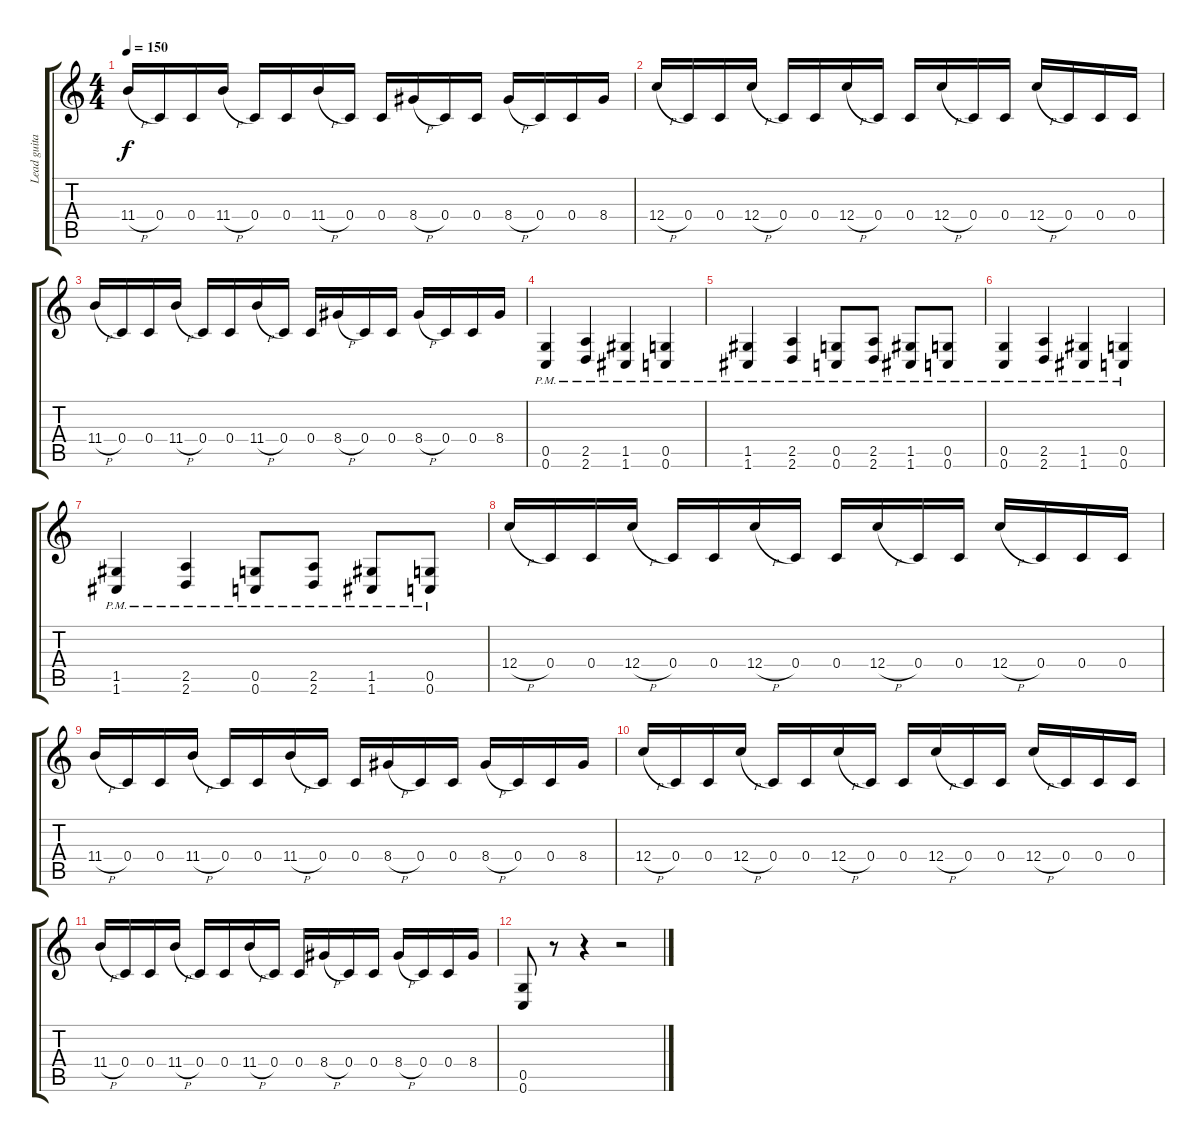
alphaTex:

\track ("Lead guitar" "Lead guita") {instrument distortionguitar}
\staff {score tabs}
\tuning (D4 A3 F3 C3 G2 C2) {hide}
\ts (4 4)
\tempo 150
\clef g2
\ks c
11.4{h}.16{dy f} 0.4.16 0.4.16 11.4{h}.16 0.4.16 0.4.16 11.4{h}.16 0.4.16 0.4.16 8.4{h}.16 0.4.16 0.4.16 8.4{h}.16 0.4.16 0.4.16 8.4.16 |
12.4{h}.16 0.4.16 0.4.16 12.4{h}.16 0.4.16 0.4.16 12.4{h}.16 0.4.16 0.4.16 12.4{h}.16 0.4.16 0.4.16 12.4{h}.16 0.4.16 0.4.16 0.4.16 |
11.4{h}.16 0.4.16 0.4.16 11.4{h}.16 0.4.16 0.4.16 11.4{h}.16 0.4.16 0.4.16 8.4{h}.16 0.4.16 0.4.16 8.4{h}.16 0.4.16 0.4.16 8.4.16 |
(0.5{pm} 0.6{pm}).4 (2.5{pm} 2.6{pm}).4 (1.5{pm} 1.6{pm}).4 (0.5{pm} 0.6{pm}).4 |
(1.5{pm} 1.6{pm}).4 (2.5{pm} 2.6{pm}).4 (0.5{pm} 0.6{pm}).8 (2.5{pm} 2.6{pm}).8 (1.5{pm} 1.6{pm}).8 (0.5{pm} 0.6{pm}).8 |
(0.5{pm} 0.6{pm}).4 (2.5{pm} 2.6{pm}).4 (1.5{pm} 1.6{pm}).4 (0.5{pm} 0.6{pm}).4 |
(1.5{pm} 1.6{pm}).4 (2.5{pm} 2.6{pm}).4 (0.5{pm} 0.6{pm}).8 (2.5{pm} 2.6{pm}).8 (1.5{pm} 1.6{pm}).8 (0.5{pm} 0.6{pm}).8 |
12.4{h}.16 0.4.16 0.4.16 12.4{h}.16 0.4.16 0.4.16 12.4{h}.16 0.4.16 0.4.16 12.4{h}.16 0.4.16 0.4.16 12.4{h}.16 0.4.16 0.4.16 0.4.16 |
11.4{h}.16 0.4.16 0.4.16 11.4{h}.16 0.4.16 0.4.16 11.4{h}.16 0.4.16 0.4.16 8.4{h}.16 0.4.16 0.4.16 8.4{h}.16 0.4.16 0.4.16 8.4.16 |
12.4{h}.16 0.4.16 0.4.16 12.4{h}.16 0.4.16 0.4.16 12.4{h}.16 0.4.16 0.4.16 12.4{h}.16 0.4.16 0.4.16 12.4{h}.16 0.4.16 0.4.16 0.4.16 |
11.4{h}.16 0.4.16 0.4.16 11.4{h}.16 0.4.16 0.4.16 11.4{h}.16 0.4.16 0.4.16 8.4{h}.16 0.4.16 0.4.16 8.4{h}.16 0.4.16 0.4.16 8.4.16 |
(0.5 0.6).8 r.8 r.4 r.2
